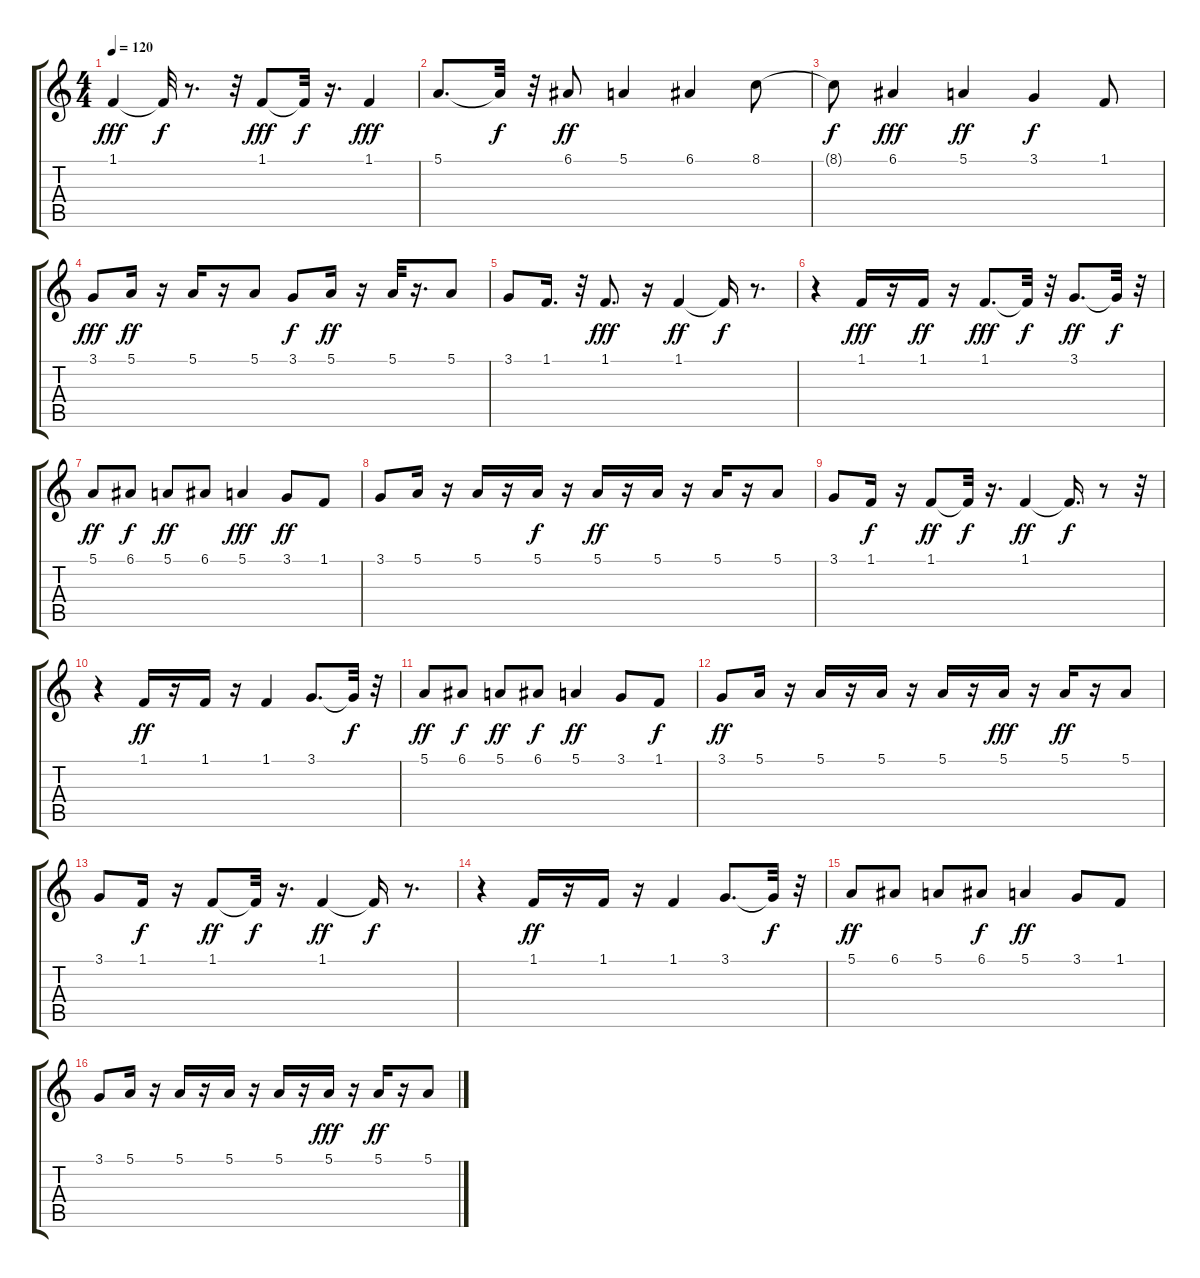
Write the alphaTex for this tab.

\track "" {instrument flute}
\staff {score tabs}
\tuning (E4 B3 G3 D3 A2 E2) {hide}
\ts (4 4)
\tempo 120
\clef g2
\ks c
1.1.4{dy fff} 1.1{t}.32{dy f} r.8{d} r.32 1.1.8{dy fff} 1.1{t}.32{dy f} r.16{d} 1.1.4{dy fff} |
5.1.8{d} 5.1{t}.32{dy f} r.32 6.1.8{dy ff} 5.1.4 6.1.4 8.1.8 |
8.1{t}.8{dy f} 6.1.4{dy fff} 5.1.4{dy ff} 3.1.4{dy f} 1.1.8 |
3.1.8{dy fff} 5.1.16{dy ff} r.16 5.1.16 r.16 5.1.8 3.1.8{dy f} 5.1.16{dy ff} r.16 5.1.32 r.16{d} 5.1.8 |
3.1.8 1.1.16{d} r.32 1.1.8{d dy fff} r.16 1.1.4{dy ff} 1.1{t}.16{dy f} r.8{d} |
r.4 1.1.16{dy fff} r.16 1.1.16{dy ff} r.16 1.1.8{d dy fff} 1.1{t}.32{dy f} r.32 3.1.8{d dy ff} 3.1{t}.32{dy f} r.32 |
5.1.8{dy ff} 6.1.8{dy f} 5.1.8{dy ff} 6.1.8 5.1.4{dy fff} 3.1.8{dy ff} 1.1.8 |
3.1.8 5.1.16 r.16 5.1.16 r.16 5.1.16{dy f} r.16 5.1.16{dy ff} r.16 5.1.16 r.16 5.1.16 r.16 5.1.8 |
3.1.8 1.1.16{dy f} r.16 1.1.8{dy ff} 1.1{t}.32{dy f} r.16{d} 1.1.4{dy ff} 1.1{t}.16{d dy f} r.8 r.32 |
r.4 1.1.16{dy ff} r.16 1.1.16 r.16 1.1.4 3.1.8{d} 3.1{t}.32{dy f} r.32 |
5.1.8{dy ff} 6.1.8{dy f} 5.1.8{dy ff} 6.1.8{dy f} 5.1.4{dy ff} 3.1.8 1.1.8{dy f} |
3.1.8{dy ff} 5.1.16 r.16 5.1.16 r.16 5.1.16 r.16 5.1.16 r.16 5.1.16{dy fff} r.16 5.1.16{dy ff} r.16 5.1.8 |
3.1.8 1.1.16{dy f} r.16 1.1.8{dy ff} 1.1{t}.32{dy f} r.16{d} 1.1.4{dy ff} 1.1{t}.16{dy f} r.8{d} |
r.4 1.1.16{dy ff} r.16 1.1.16 r.16 1.1.4 3.1.8{d} 3.1{t}.32{dy f} r.32 |
5.1.8{dy ff} 6.1.8 5.1.8 6.1.8{dy f} 5.1.4{dy ff} 3.1.8 1.1.8 |
3.1.8 5.1.16 r.16 5.1.16 r.16 5.1.16 r.16 5.1.16 r.16 5.1.16{dy fff} r.16 5.1.16{dy ff} r.16 5.1.8
